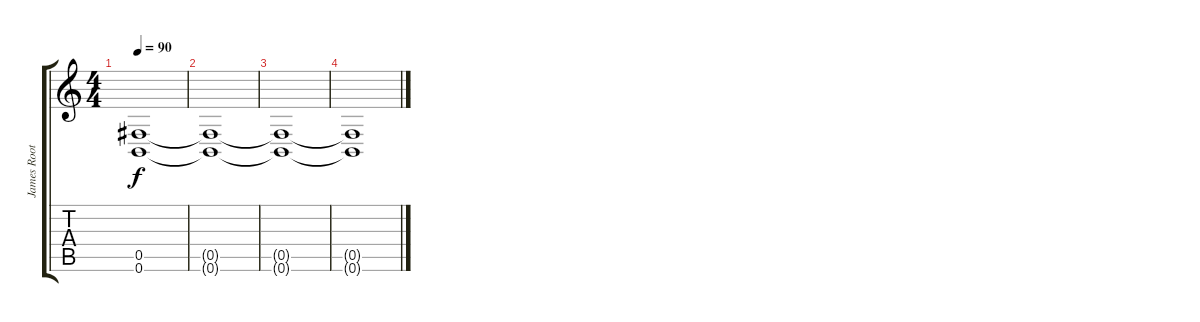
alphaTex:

\track ("James Root" "James Root") {instrument distortionguitar}
\staff {score tabs}
\tuning (Db4 Ab3 E3 B2 Gb2 B1) {hide}
\ts (4 4)
\tempo 90
\clef g2
\ks c
(0.5{t} 0.6{t}).1{dy f} |
(0.5{t} 0.6{t}).1 |
(0.5{t} 0.6{t}).1 |
(0.5{t} 0.6{t}).1
